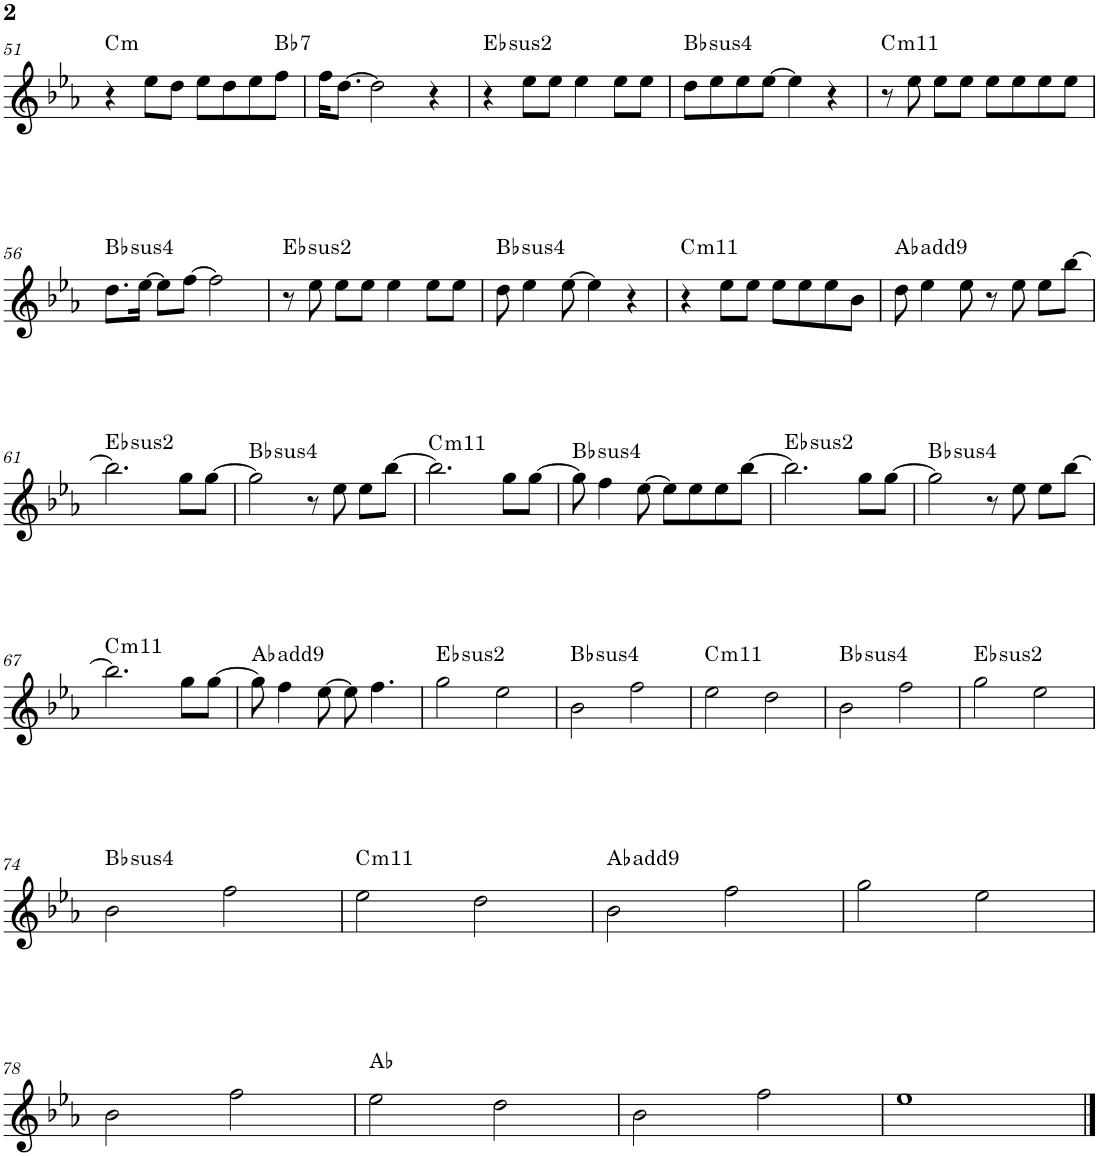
**kern	**harte
*part1	*part1
*staff1	*
*I"P1	*
!!LO:PB:g=z
*clefG2	*
*k[b-e-a-]	*
*c:	*
*M4/4	*
=51	=51
!	!LO:H:kt=m
4r	C:min
8ee-\L	.
8dd\J	.
8ee-\L	.
8dd\	.
8ee-\	.
!	!LO:H:kt=7
8ff\J	Bb:7
=52	=52
16ff\KL	.
[>8.dd\J	.
2dd\]	.
4r	.
=53	=53
!	!LO:H:kt=2
4r	Eb:(1,2,5)
8ee-\L	.
8ee-\J	.
4ee-\	.
8ee-\L	.
8ee-\J	.
=54	=54
!	!LO:H:kt=4
8dd\L	Bb:sus4
8ee-\	.
8ee-\	.
[>8ee-\J	.
4ee-\]	.
4r	.
=55	=55
!	!LO:H:kt=m11
8r	C:min9(11)
8ee-\	.
8ee-\L	.
8ee-\J	.
8ee-\L	.
8ee-\	.
8ee-\	.
8ee-\J	.
!!LO:LB:g=z
=56	=56
!	!LO:H:kt=4
8.dd\L	Bb:sus4
[>16ee-\Jk	.
8ee-\L]	.
[>8ff\J	.
2ff\]	.
=57	=57
!	!LO:H:kt=2
8r	Eb:(1,2,5)
8ee-\	.
8ee-\L	.
8ee-\J	.
4ee-\	.
8ee-\L	.
8ee-\J	.
=58	=58
!	!LO:H:kt=4
8dd\	Bb:sus4
4ee-\	.
[>8ee-\	.
4ee-\]	.
4r	.
=59	=59
!	!LO:H:kt=m11
4r	C:min9(11)
8ee-\L	.
8ee-\J	.
8ee-\L	.
8ee-\	.
8ee-\	.
8b-\J	.
=60	=60
8dd\	Ab:maj(9)
4ee-\	.
8ee-\	.
8r	.
8ee-\	.
8ee-\L	.
[>8bb-\J	.
!!LO:LB:g=z
=61	=61
!	!LO:H:kt=2
2.bb-\]	Eb:(1,2,5)
8gg\L	.
[>8gg\J	.
=62	=62
!	!LO:H:kt=4
2gg\]	Bb:sus4
8r	.
8ee-\	.
8ee-\L	.
[>8bb-\J	.
=63	=63
!	!LO:H:kt=m11
2.bb-\]	C:min9(11)
8gg\L	.
[>8gg\J	.
=64	=64
!	!LO:H:kt=4
8gg\]	Bb:sus4
4ff\	.
[>8ee-\	.
8ee-\L]	.
8ee-\	.
8ee-\	.
[>8bb-\J	.
=65	=65
!	!LO:H:kt=2
2.bb-\]	Eb:(1,2,5)
8gg\L	.
[>8gg\J	.
=66	=66
!	!LO:H:kt=4
2gg\]	Bb:sus4
8r	.
8ee-\	.
8ee-\L	.
[>8bb-\J	.
!!LO:LB:g=z
=67	=67
!	!LO:H:kt=m11
2.bb-\]	C:min9(11)
8gg\L	.
[>8gg\J	.
=68	=68
8gg\]	Ab:maj(9)
4ff\	.
[>8ee-\	.
8ee-\]	.
4.ff\	.
=69	=69
!	!LO:H:kt=2
2gg\	Eb:(1,2,5)
2ee-\	.
=70	=70
!	!LO:H:kt=4
2b-\	Bb:sus4
2ff\	.
=71	=71
!	!LO:H:kt=m11
2ee-\	C:min9(11)
2dd\	.
=72	=72
!	!LO:H:kt=4
2b-\	Bb:sus4
2ff\	.
=73	=73
!	!LO:H:kt=2
2gg\	Eb:(1,2,5)
2ee-\	.
!!LO:LB:g=z
=74	=74
!	!LO:H:kt=4
2b-\	Bb:sus4
2ff\	.
=75	=75
!	!LO:H:kt=m11
2ee-\	C:min9(11)
2dd\	.
=76	=76
2b-\	Ab:maj(9)
2ff\	.
=77	=77
2gg\	.
2ee-\	.
!!LO:LB:g=z
=78	=78
2b-\	.
2ff\	.
=79	=79
2ee-\	Ab:maj
2dd\	.
=80	=80
2b-\	.
2ff\	.
=81	=81
1ee-	.
==	==
*-	*-
